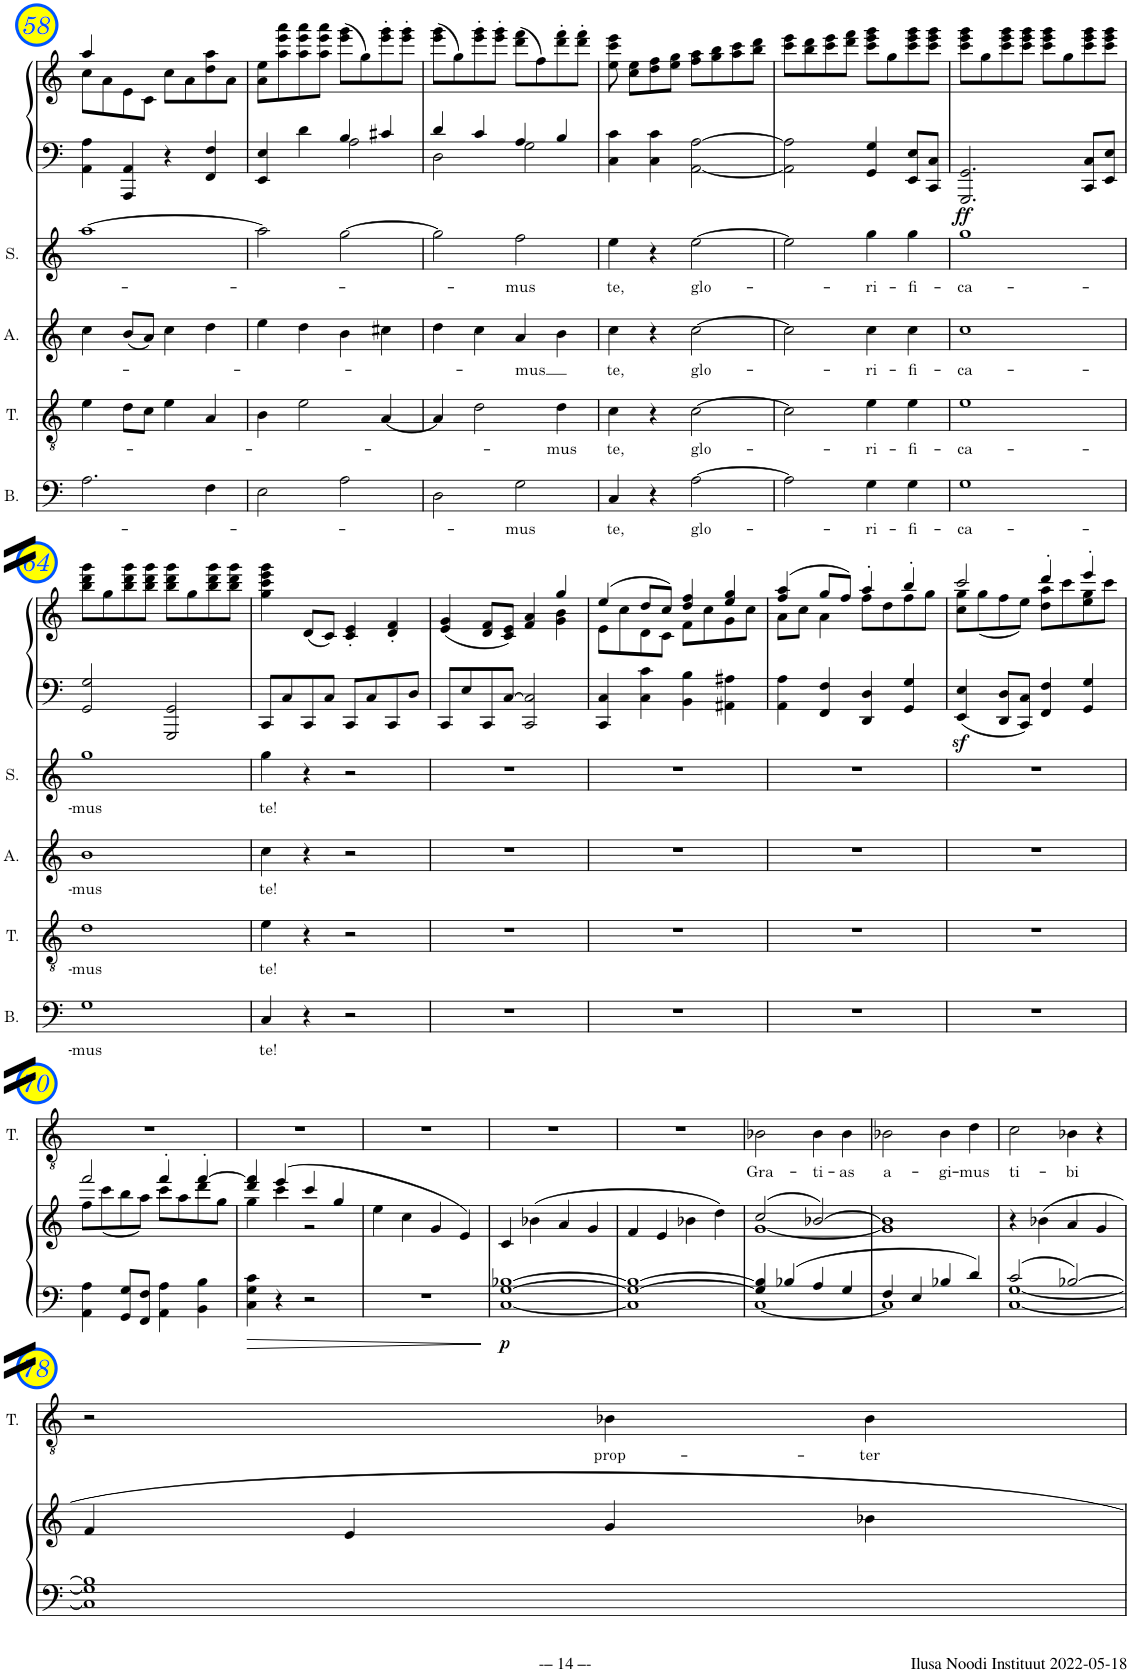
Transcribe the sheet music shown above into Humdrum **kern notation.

**kern	**text	**kern	**text	**kern	**text	**kern	**text	**kern	**kern	**dynam	**kern	**text
*part6	*part6	*part5	*part5	*part4	*part4	*part3	*part3	*part2	*part2	*part2	*part1	*part1
*staff7	*staff7	*staff6	*staff6	*staff5	*staff5	*staff4	*staff4	*staff3	*staff2	*staff2/3	*staff1	*staff1
*I"Bass	*	*I"Tenor	*	*I"Alto	*	*I"Soprano	*	*I"Piano	*	*	*I"Tenor	*
*I'B.	*	*I'T.	*	*I'A.	*	*I'S.	*	*I'Pno	*	*	*I'T.	*
!!LO:PB:g=z
*clefF4	*	*clefGv2	*	*clefG2	*	*clefG2	*	*clefF4	*clefG2	*	*clefGv2	*
*k[]	*	*k[]	*	*k[]	*	*k[]	*	*k[]	*k[]	*	*k[]	*
*M2/2	*	*M2/2	*	*M2/2	*	*M2/2	*	*M2/2	*M2/2	*	*M2/2	*
*met(c|)	*	*met(c|)	*	*met(c|)	*	*met(c|)	*	*met(c|)	*met(c|)	*	*met(c|)	*
=58	=58	=58	=58	=58	=58	=58	=58	=58	=58	=58	=58	=58
*	*	*	*	*	*	*	*	*	*^	*	*	*
2.A\	.	4e\	.	4cc\	.	[1aa	.	4AA\ 4A\	4aa/	8cc\L	.	1r	.
.	.	.	.	.	.	.	.	.	.	8a\	.	.	.
.	.	8d\L	.	(8b/L	.	.	.	4AAA/ 4AA/	4ryy	8e\	.	.	.
.	.	8c\J	.	8a/J)	.	.	.	.	.	8c\J	.	.	.
.	.	4e\	.	4cc\	.	.	.	4r	8cc\L	2ryy	.	.	.
.	.	.	.	.	.	.	.	.	8a\	.	.	.	.
4F\	.	4A/	.	4dd\	.	.	.	4FF/ 4F/	8dd\ 8aa\	.	.	.	.
.	.	.	.	.	.	.	.	.	8a\J	.	.	.	.
*	*	*	*	*	*	*	*	*	*v	*v	*	*	*
=59	=59	=59	=59	=59	=59	=59	=59	=59	=59	=59	=59	=59
*	*	*	*	*	*	*	*	*^	*	*	*	*
2E\	.	4B\	.	4ee\	.	2aa\]	.	4EE/ 4E/	2ryy	8a\ 8ee\L	.	1r	.
.	.	.	.	.	.	.	.	.	.	8aa\ 8eee\ 8aaa\	.	.	.
.	.	2e\	.	4dd\	.	.	.	4d\	.	8aa\ 8eee\ 8aaa\	.	.	.
.	.	.	.	.	.	.	.	.	.	8aa\ 8eee\ 8aaa\J	.	.	.
2A\	.	.	.	4b\	.	[2gg\	.	4B/	2A\	(8eee\ 8ggg\L	.	.	.
.	.	.	.	.	.	.	.	.	.	8gg\)	.	.	.
.	.	[4A/	.	4cc#X\	.	.	.	4c#X/	.	8eee\' 8ggg\'	.	.	.
.	.	.	.	.	.	.	.	.	.	8eee\' 8ggg\'J	.	.	.
=60	=60	=60	=60	=60	=60	=60	=60	=60	=60	=60	=60	=60	=60
2D\	.	4A/]	.	4dd\	.	2gg\]	.	4d/	2D\	(8eee\ 8ggg\L	.	1r	.
.	.	.	.	.	.	.	.	.	.	8gg\)	.	.	.
.	.	2d\	.	4cc\	.	.	.	4c/	.	8eee\' 8ggg\'	.	.	.
.	.	.	.	.	.	.	.	.	.	8eee\' 8ggg\'J	.	.	.
!	!LO:LY:b	!	!	!	!LO:LY:b	!	!LO:LY:b	!	!	!	!	!	!
2G\	-mus	.	.	4a/	-mus	2ff\	-mus	4A/	2G\	(8ddd\ 8fff\L	.	.	.
.	.	.	.	.	.	.	.	.	.	8ff\)	.	.	.
!	!	!	!LO:LY:b	!	!	!	!	!	!	!	!	!	!
.	.	4d\	-mus	4b\	.	.	.	4B/	.	8ddd\' 8fff\'	.	.	.
.	.	.	.	.	.	.	.	.	.	8ddd\' 8fff\'J	.	.	.
*	*	*	*	*	*	*	*	*v	*v	*	*	*	*
=61	=61	=61	=61	=61	=61	=61	=61	=61	=61	=61	=61	=61
!	!LO:LY:b	!	!LO:LY:b	!	!LO:LY:b	!	!LO:LY:b	!	!	!	!	!
4C/	te,	4c\	te,	4cc\	te,	4ee\	te,	4C\ 4c\	8ee\ 8ccc\ 8eee\	.	1r	.
.	.	.	.	.	.	.	.	.	8cc\ 8ee\L	.	.	.
4r	.	4r	.	4r	.	4r	.	4C\ 4c\	8dd\ 8ff\	.	.	.
.	.	.	.	.	.	.	.	.	8ee\ 8gg\J	.	.	.
!	!LO:LY:b	!	!LO:LY:b	!	!LO:LY:b	!	!LO:LY:b	!	!	!	!	!
[2A\	glo-	[2c\	glo-	[2cc\	glo-	[2ee\	glo-	[2AA\ [2A\	8ff\ 8aa\L	.	.	.
.	.	.	.	.	.	.	.	.	8gg\ 8bb\	.	.	.
.	.	.	.	.	.	.	.	.	8aa\ 8ccc\	.	.	.
.	.	.	.	.	.	.	.	.	8bb\ 8ddd\J	.	.	.
=62	=62	=62	=62	=62	=62	=62	=62	=62	=62	=62	=62	=62
2A\]	.	2c\]	.	2cc\]	.	2ee\]	.	2AA\] 2A\]	8ccc\ 8eee\L	.	1r	.
.	.	.	.	.	.	.	.	.	8bb\ 8ddd\	.	.	.
.	.	.	.	.	.	.	.	.	8ccc\ 8eee\	.	.	.
.	.	.	.	.	.	.	.	.	8ddd\ 8fff\J	.	.	.
!	!LO:LY:b	!	!LO:LY:b	!	!LO:LY:b	!	!LO:LY:b	!	!	!	!	!
4G\	-ri-	4e\	-ri-	4cc\	-ri-	4gg\	-ri-	4GG/ 4G/	8ccc\ 8eee\ 8ggg\L	.	.	.
.	.	.	.	.	.	.	.	.	8gg\	.	.	.
!	!LO:LY:b	!	!LO:LY:b	!	!LO:LY:b	!	!LO:LY:b	!	!	!	!	!
4G\	-fi-	4e\	-fi-	4cc\	-fi-	4gg\	-fi-	8EE/ 8E/L	8ccc\ 8eee\ 8ggg\	.	.	.
.	.	.	.	.	.	.	.	8CC/ 8C/J	8ccc\ 8eee\ 8ggg\J	.	.	.
=63	=63	=63	=63	=63	=63	=63	=63	=63	=63	=63	=63	=63
!	!LO:LY:b	!	!LO:LY:b	!	!LO:LY:b	!	!LO:LY:b	!	!	!LO:DY:b=2	!	!
1G	-ca-	1e	-ca-	1cc	-ca-	1gg	-ca-	2.GGG/ 2.GG/	8ccc\ 8eee\ 8ggg\L	ff	1r	.
.	.	.	.	.	.	.	.	.	8gg\	.	.	.
.	.	.	.	.	.	.	.	.	8ccc\ 8eee\ 8ggg\	.	.	.
.	.	.	.	.	.	.	.	.	8ccc\ 8eee\ 8ggg\J	.	.	.
.	.	.	.	.	.	.	.	.	8ccc\ 8eee\ 8ggg\L	.	.	.
.	.	.	.	.	.	.	.	.	8gg\	.	.	.
.	.	.	.	.	.	.	.	8CC/ 8C/L	8ccc\ 8eee\ 8ggg\	.	.	.
.	.	.	.	.	.	.	.	8EE/ 8E/J	8ccc\ 8eee\ 8ggg\J	.	.	.
!!LO:LB:g=z
=64	=64	=64	=64	=64	=64	=64	=64	=64	=64	=64	=64	=64
!	!LO:LY:b	!	!LO:LY:b	!	!LO:LY:b	!	!LO:LY:b	!	!	!	!	!
1G	-mus	1d	-mus	1b	-mus	1gg	-mus	2GG/ 2G/	8bb\ 8ddd\ 8ggg\L	.	1r	.
.	.	.	.	.	.	.	.	.	8gg\	.	.	.
.	.	.	.	.	.	.	.	.	8bb\ 8ddd\ 8ggg\	.	.	.
.	.	.	.	.	.	.	.	.	8bb\ 8ddd\ 8ggg\J	.	.	.
.	.	.	.	.	.	.	.	2GGG/ 2GG/	8bb\ 8ddd\ 8ggg\L	.	.	.
.	.	.	.	.	.	.	.	.	8gg\	.	.	.
.	.	.	.	.	.	.	.	.	8bb\ 8ddd\ 8ggg\	.	.	.
.	.	.	.	.	.	.	.	.	8bb\ 8ddd\ 8ggg\J	.	.	.
=65	=65	=65	=65	=65	=65	=65	=65	=65	=65	=65	=65	=65
!	!LO:LY:b	!	!LO:LY:b	!	!LO:LY:b	!	!LO:LY:b	!	!	!	!	!
4C/	te!	4e\	te!	4cc\	te!	4gg\	te!	8CC/L	4gg\ 4ccc\ 4eee\ 4ggg\	.	1r	.
.	.	.	.	.	.	.	.	8C/	.	.	.	.
4r	.	4r	.	4r	.	4r	.	8CC/	(8d/L	.	.	.
.	.	.	.	.	.	.	.	8C/J	8c/J)	.	.	.
2r	.	2r	.	2r	.	2r	.	8CC/L	4c/' 4e/'	.	.	.
.	.	.	.	.	.	.	.	8C/	.	.	.	.
.	.	.	.	.	.	.	.	8CC/	4d/' 4f/'	.	.	.
.	.	.	.	.	.	.	.	8D/J	.	.	.	.
=66	=66	=66	=66	=66	=66	=66	=66	=66	=66	=66	=66	=66
*	*	*	*	*	*	*	*	*	*^	*	*	*
1r	.	1r	.	1r	.	1r	.	8CC/L	(<4e/ 4g/	2.ryy	.	1r	.
.	.	.	.	.	.	.	.	8E/	.	.	.	.	.
.	.	.	.	.	.	.	.	8CC/	8d/ 8f/L	.	.	.	.
.	.	.	.	.	.	.	.	[>8C/J	8c/ 8e/J)	.	.	.	.
.	.	.	.	.	.	.	.	2CC/ 2C/]	4f/ 4a/	.	.	.	.
.	.	.	.	.	.	.	.	.	4gg/	4g\ 4b\	.	.	.
=67	=67	=67	=67	=67	=67	=67	=67	=67	=67	=67	=67	=67	=67
1r	.	1r	.	1r	.	1r	.	4CC/ 4C/	(4ee/	8e\L	.	1r	.
.	.	.	.	.	.	.	.	.	.	8cc\	.	.	.
.	.	.	.	.	.	.	.	4C\ 4c\	8dd/L	8d\	.	.	.
.	.	.	.	.	.	.	.	.	8cc/J)	8c\J	.	.	.
.	.	.	.	.	.	.	.	4BB\ 4B\	4dd/ 4ff/	8f\L	.	.	.
.	.	.	.	.	.	.	.	.	.	8cc\	.	.	.
.	.	.	.	.	.	.	.	4AA#X\ 4A#X\	4ee/ 4gg/	8g\	.	.	.
.	.	.	.	.	.	.	.	.	.	8cc\J	.	.	.
=68	=68	=68	=68	=68	=68	=68	=68	=68	=68	=68	=68	=68	=68
1r	.	1r	.	1r	.	1r	.	4AA\ 4A\	(4ff/ 4aa/	8a\L	.	1r	.
.	.	.	.	.	.	.	.	.	.	8cc\J	.	.	.
.	.	.	.	.	.	.	.	4FF/ 4F/	8gg/L	4a\	.	.	.
.	.	.	.	.	.	.	.	.	8ff/J)	.	.	.	.
.	.	.	.	.	.	.	.	4DD/ 4D/	4aa'/	8ff\L	.	.	.
.	.	.	.	.	.	.	.	.	.	8dd\	.	.	.
.	.	.	.	.	.	.	.	4GG/ 4G/	4bb'/	8ff\	.	.	.
.	.	.	.	.	.	.	.	.	.	8gg\J	.	.	.
=69	=69	=69	=69	=69	=69	=69	=69	=69	=69	=69	=69	=69	=69
1r	.	1r	.	1r	.	1r	.	4EE/z< 4E/z<	2ccc/	8cc\ 8gg\L	.	1r	.
.	.	.	.	.	.	.	.	.	.	(8gg\	.	.	.
.	.	.	.	.	.	.	.	8DD/ 8D/L	.	8ff\	.	.	.
.	.	.	.	.	.	.	.	8CC/ 8C/J	.	8ee\J)	.	.	.
.	.	.	.	.	.	.	.	4FF/ 4F/	4ddd'/	8dd\ 8aa\L	.	.	.
.	.	.	.	.	.	.	.	.	.	8ccc\	.	.	.
.	.	.	.	.	.	.	.	4GG/ 4G/	4eee'/	8ee\ 8gg\	.	.	.
.	.	.	.	.	.	.	.	.	.	8ccc\J	.	.	.
!!LO:LB:g=z
=70	=70	=70	=70	=70	=70	=70	=70	=70	=70	=70	=70	=70	=70
1r	.	1r	.	1r	.	1r	.	4AA\ 4A\	2fff/	8ff\L	.	1r	.
.	.	.	.	.	.	.	.	.	.	(8ccc\	.	.	.
.	.	.	.	.	.	.	.	8GG/ 8G/L	.	8bb\	.	.	.
.	.	.	.	.	.	.	.	8FF/ 8F/J	.	8aa\J)	.	.	.
.	.	.	.	.	.	.	.	4AA\ 4A\	4fff'/	8ccc\L	.	.	.
.	.	.	.	.	.	.	.	.	.	8aa\	.	.	.
.	.	.	.	.	.	.	.	4BB\ 4B\	[4fff'/	8ddd\	.	.	.
.	.	.	.	.	.	.	.	.	.	8gg\J	.	.	.
=71	=71	=71	=71	=71	=71	=71	=71	=71	=71	=71	=71	=71	=71
1r	.	1r	.	1r	.	1r	.	4C\ 4G\ 4c\	4ddd/ 4fff/]	4gg\	.	1r	.
.	.	.	.	.	.	.	.	4r	(4eee/	4ccc\	.	.	.
.	.	.	.	.	.	.	.	2r	4ccc/	2r	.	.	.
.	.	.	.	.	.	.	.	.	4gg/	.	.	.	.
*	*	*	*	*	*	*	*	*	*v	*v	*	*	*
=72	=72	=72	=72	=72	=72	=72	=72	=72	=72	=72	=72	=72
1r	.	1r	.	1r	.	1r	.	1r	4ee\	.	1r	.
.	.	.	.	.	.	.	.	.	4cc\	.	.	.
.	.	.	.	.	.	.	.	.	4g/	.	.	.
.	.	.	.	.	.	.	.	.	4e/)	.	.	.
=73	=73	=73	=73	=73	=73	=73	=73	=73	=73	=73	=73	=73
!	!	!	!	!	!	!	!	!	!	!LO:DY:b=2	!	!
1r	.	1r	.	1r	.	1r	.	[1C [1G [1B-X	4c/	p	1r	.
.	.	.	.	.	.	.	.	.	(4b-X\	.	.	.
.	.	.	.	.	.	.	.	.	4a/	.	.	.
.	.	.	.	.	.	.	.	.	4g/	.	.	.
=74	=74	=74	=74	=74	=74	=74	=74	=74	=74	=74	=74	=74
1r	.	1r	.	1r	.	1r	.	1C] 1G_ 1B-_	4f/	.	1r	.
.	.	.	.	.	.	.	.	.	4e/	.	.	.
.	.	.	.	.	.	.	.	.	4b-X\	.	.	.
.	.	.	.	.	.	.	.	.	4dd\)	.	.	.
=75	=75	=75	=75	=75	=75	=75	=75	=75	=75	=75	=75	=75
*	*	*	*	*	*	*	*	*^	*^	*	*	*
!	!	!	!	!	!	!	!	!	!	!	!	!	!	!LO:LY:b
1r	.	1r	.	1r	.	1r	.	4G/] 4B-/]	[1C	(2cc/	[1g	.	2B-X\	Gra-
.	.	.	.	.	.	.	.	4B-X/	.	.	.	.	.	.
!	!	!	!	!	!	!	!	!	!	!	!	!	!	!LO:LY:b
.	.	.	.	.	.	.	.	4A/	.	[2b-X/)	.	.	4B-\	-ti-
!	!	!	!	!	!	!	!	!	!	!	!	!	!	!LO:LY:b
.	.	.	.	.	.	.	.	4G/	.	.	.	.	4B-\	-as
*	*	*	*	*	*	*	*	*	*	*v	*v	*	*	*
=76	=76	=76	=76	=76	=76	=76	=76	=76	=76	=76	=76	=76	=76
!	!	!	!	!	!	!	!	!	!	!	!	!	!LO:LY:b
1r	.	1r	.	1r	.	1r	.	4F/	1C]	1g] 1b-]	.	2B-X\	a-
.	.	.	.	.	.	.	.	4E/	.	.	.	.	.
!	!	!	!	!	!	!	!	!	!	!	!	!	!LO:LY:b
.	.	.	.	.	.	.	.	4B-X/	.	.	.	4B-\	-gi-
!	!	!	!	!	!	!	!	!	!	!	!	!	!LO:LY:b
.	.	.	.	.	.	.	.	4d/	.	.	.	4d\	-mus
=77	=77	=77	=77	=77	=77	=77	=77	=77	=77	=77	=77	=77	=77
!	!	!	!	!	!	!	!	!	!	!	!	!	!LO:LY:b
1r	.	1r	.	1r	.	1r	.	2c/	[1C [1G	4r	.	2c\	ti-
.	.	.	.	.	.	.	.	.	.	4b-X\	.	.	.
!	!	!	!	!	!	!	!	!	!	!	!	!	!LO:LY:b
.	.	.	.	.	.	.	.	[2B-X/	.	4a/	.	4B-X\	-bi
.	.	.	.	.	.	.	.	.	.	4g/	.	4r	.
*	*	*	*	*	*	*	*	*v	*v	*	*	*	*
!!LO:LB:g=z
=78	=78	=78	=78	=78	=78	=78	=78	=78	=78	=78	=78	=78
1r	.	1r	.	1r	.	1r	.	1C] 1G] 1B-]	4f/	.	2r	.
.	.	.	.	.	.	.	.	.	4e/	.	.	.
!	!	!	!	!	!	!	!	!	!	!	!	!LO:LY:b
.	.	.	.	.	.	.	.	.	4g/	.	4B-X\	prop-
!	!	!	!	!	!	!	!	!	!	!	!	!LO:LY:b
.	.	.	.	.	.	.	.	.	4b-X\	.	4B-\	-ter
=	=	=	=	=	=	=	=	=	=	=	=	=
*-	*-	*-	*-	*-	*-	*-	*-	*-	*-	*-	*-	*-
